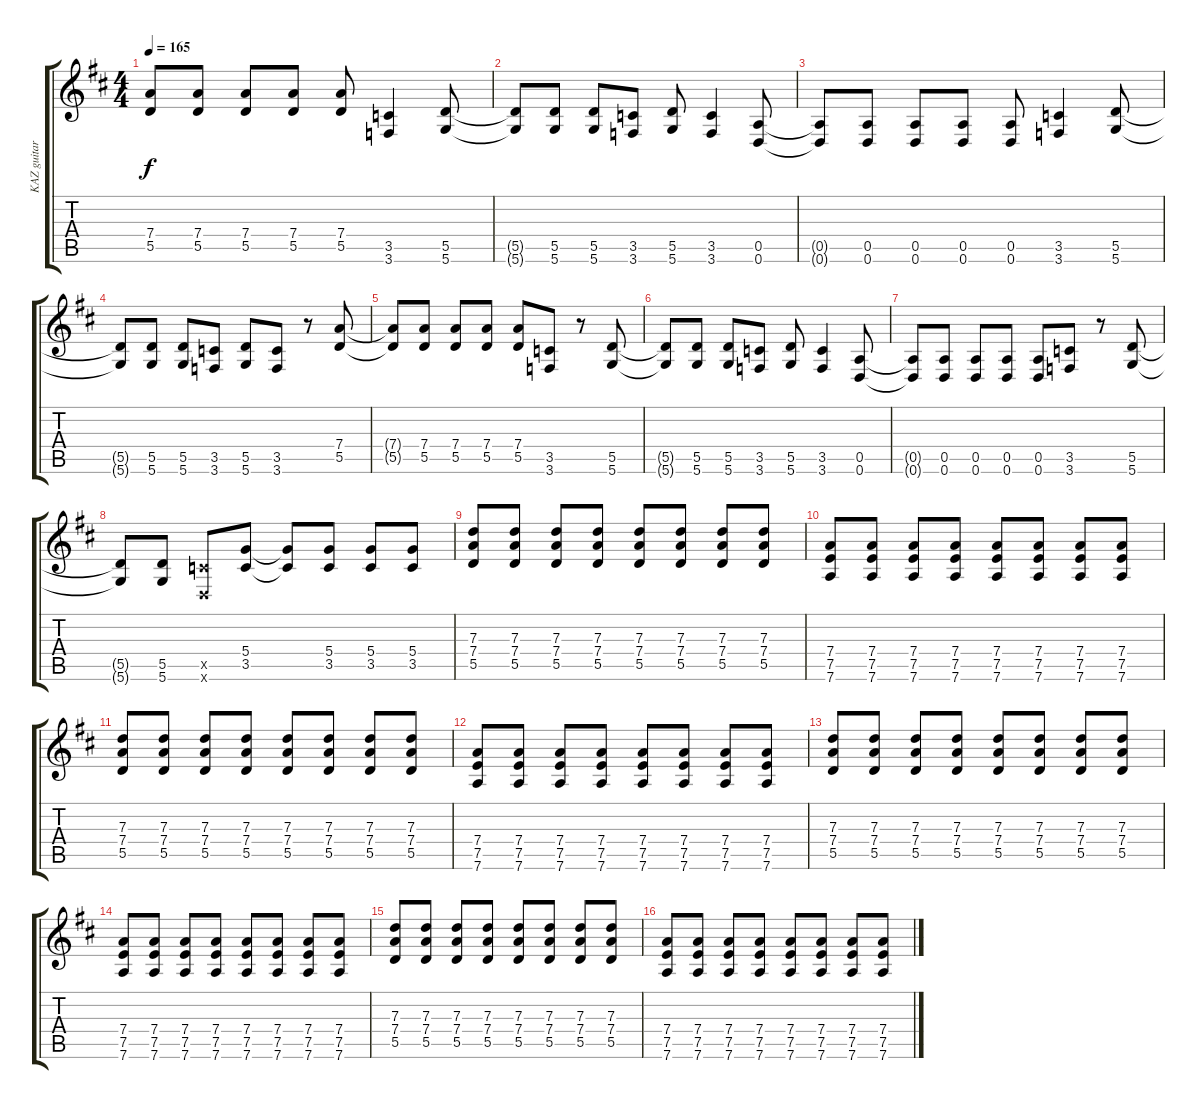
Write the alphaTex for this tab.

\track ("KAZ guitar" "KAZ guitar") {instrument distortionguitar}
\staff {score tabs}
\tuning (E4 B3 G3 D3 A2 D2) {hide}
\ts (4 4)
\tempo 165
\clef g2
\ks d
(7.4{t} 5.5{t}).8{dy f} (7.4 5.5).8 (7.4 5.5).8 (7.4 5.5).8 (7.4 5.5).8 (3.5 3.6).4 (5.5 5.6).8 |
(5.5{t} 5.6{t}).8 (5.5 5.6).8 (5.5 5.6).8 (3.5 3.6).8 (5.5 5.6).8 (3.5 3.6).4 (0.5 0.6).8 |
(0.5{t} 0.6{t}).8 (0.5 0.6).8 (0.5 0.6).8 (0.5 0.6).8 (0.5 0.6).8 (3.5 3.6).4 (5.5 5.6).8 |
(5.5{t} 5.6{t}).8 (5.5 5.6).8 (5.5 5.6).8 (3.5 3.6).8 (5.5 5.6).8 (3.5 3.6).8 r.8 (7.4 5.5).8 |
(7.4{t} 5.5{t}).8 (7.4 5.5).8 (7.4 5.5).8 (7.4 5.5).8 (7.4 5.5).8 (3.5 3.6).8 r.8 (5.5 5.6).8 |
(5.5{t} 5.6{t}).8 (5.5 5.6).8 (5.5 5.6).8 (3.5 3.6).8 (5.5 5.6).8 (3.5 3.6).4 (0.5 0.6).8 |
(0.5{t} 0.6{t}).8 (0.5 0.6).8 (0.5 0.6).8 (0.5 0.6).8 (0.5 0.6).8 (3.5 3.6).8 r.8 (5.5 5.6).8 |
(5.5{t} 5.6{t}).8 (5.5 5.6).8 (3.5{x} 0.6{x}).8 (5.4 3.5).8 (5.4{t} 3.5{t}).8 (5.4 3.5).8 (5.4 3.5).8 (5.4 3.5).8 |
(7.3 7.4 5.5).8 (7.3 7.4 5.5).8 (7.3 7.4 5.5).8 (7.3 7.4 5.5).8 (7.3 7.4 5.5).8 (7.3 7.4 5.5).8 (7.3 7.4 5.5).8 (7.3 7.4 5.5).8 |
(7.4 7.5 7.6).8 (7.4 7.5 7.6).8 (7.4 7.5 7.6).8 (7.4 7.5 7.6).8 (7.4 7.5 7.6).8 (7.4 7.5 7.6).8 (7.4 7.5 7.6).8 (7.4 7.5 7.6).8 |
(7.3 7.4 5.5).8 (7.3 7.4 5.5).8 (7.3 7.4 5.5).8 (7.3 7.4 5.5).8 (7.3 7.4 5.5).8 (7.3 7.4 5.5).8 (7.3 7.4 5.5).8 (7.3 7.4 5.5).8 |
(7.4 7.5 7.6).8 (7.4 7.5 7.6).8 (7.4 7.5 7.6).8 (7.4 7.5 7.6).8 (7.4 7.5 7.6).8 (7.4 7.5 7.6).8 (7.4 7.5 7.6).8 (7.4 7.5 7.6).8 |
(7.3 7.4 5.5).8 (7.3 7.4 5.5).8 (7.3 7.4 5.5).8 (7.3 7.4 5.5).8 (7.3 7.4 5.5).8 (7.3 7.4 5.5).8 (7.3 7.4 5.5).8 (7.3 7.4 5.5).8 |
(7.4 7.5 7.6).8 (7.4 7.5 7.6).8 (7.4 7.5 7.6).8 (7.4 7.5 7.6).8 (7.4 7.5 7.6).8 (7.4 7.5 7.6).8 (7.4 7.5 7.6).8 (7.4 7.5 7.6).8 |
(7.3 7.4 5.5).8 (7.3 7.4 5.5).8 (7.3 7.4 5.5).8 (7.3 7.4 5.5).8 (7.3 7.4 5.5).8 (7.3 7.4 5.5).8 (7.3 7.4 5.5).8 (7.3 7.4 5.5).8 |
(7.4 7.5 7.6).8 (7.4 7.5 7.6).8 (7.4 7.5 7.6).8 (7.4 7.5 7.6).8 (7.4 7.5 7.6).8 (7.4 7.5 7.6).8 (7.4 7.5 7.6).8 (7.4 7.5 7.6).8
